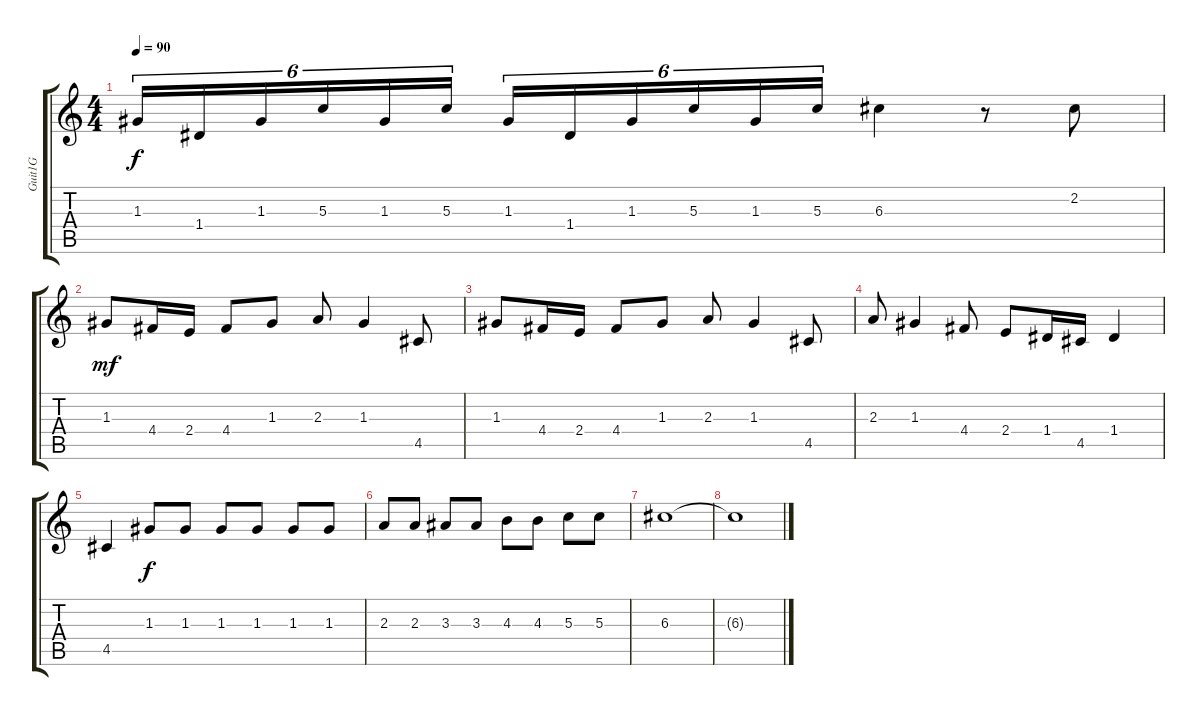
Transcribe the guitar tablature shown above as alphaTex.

\track ("Guit1G" "Guit1G") {instrument overdrivenguitar}
\staff {score tabs}
\tuning (E4 B3 G3 D3 A2 E2) {hide}
\ts (4 4)
\tempo 90
\clef g2
\ks c
1.3.16{tu (6 4) dy f} 1.4.16{tu (6 4)} 1.3.16{tu (6 4)} 5.3.16{tu (6 4)} 1.3.16{tu (6 4)} 5.3.16{tu (6 4)} 1.3.16{tu (6 4)} 1.4.16{tu (6 4)} 1.3.16{tu (6 4)} 5.3.16{tu (6 4)} 1.3.16{tu (6 4)} 5.3.16{tu (6 4)} 6.3.4 r.8 2.2.8 |
1.3.8{dy mf} 4.4.16 2.4.16 4.4.8 1.3.8 2.3.8 1.3.4 4.5.8 |
1.3.8 4.4.16 2.4.16 4.4.8 1.3.8 2.3.8 1.3.4 4.5.8 |
2.3.8 1.3.4 4.4.8 2.4.8 1.4.16 4.5.16 1.4.4 |
4.5.4 1.3.8{dy f} 1.3.8 1.3.8 1.3.8 1.3.8 1.3.8 |
2.3.8 2.3.8 3.3.8 3.3.8 4.3.8 4.3.8 5.3.8 5.3.8 |
6.3.1 |
6.3{t}.1
